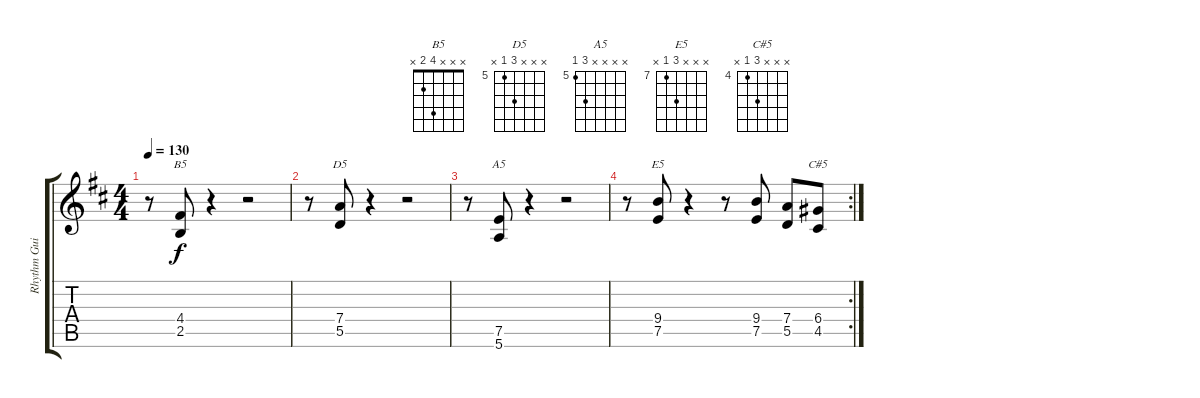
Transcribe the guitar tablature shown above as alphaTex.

\track ("Rhythm Guitar" "Rhythm Gui") {instrument overdrivenguitar}
\staff {score tabs}
\tuning (E4 B3 G3 D3 A2 E2) {hide}
\chord ("B5" x x x 4 2 x)
\chord ("D5" x x x 7 5 x) {firstfret 5}
\chord ("A5" x x x x 7 5) {firstfret 5}
\chord ("E5" x x x 9 7 x) {firstfret 7}
\chord ("C#5" x x x 6 4 x) {firstfret 4}
\ts (4 4)
\tempo 130
\clef g2
\ks d
r.8{dy f instrument overdrivenguitar} (4.4 2.5).8{ch "B5"} r.4 r.2 |
r.8 (7.4 5.5).8{ch "D5"} r.4 r.2 |
r.8 (7.5 5.6).8{ch "A5"} r.4 r.2 |
\rc 2
r.8 (9.4 7.5).8{ch "E5"} r.4 r.8 (9.4 7.5).8 (7.4 5.5).8 (6.4 4.5).8{ch "C#5"}
